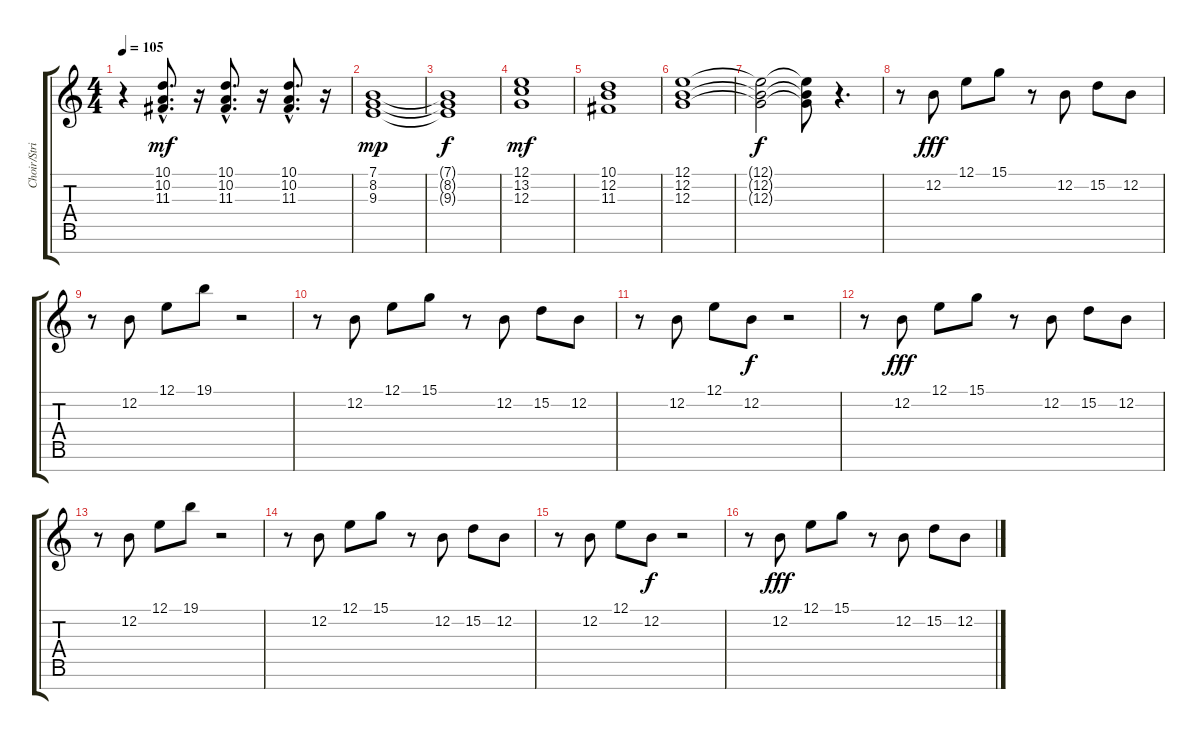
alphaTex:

\track ("Choir/Strings" "Choir/Stri") {instrument pizzicatostrings}
\staff {score tabs}
\tuning (E4 B3 G3 D3 A2 E2 B1) {hide}
\ts (4 4)
\tempo 105
\clef g2
\ks c
r.4{dy mf instrument choiraahs} (10.1{hac} 10.2{hac} 11.3{hac}).8{d} r.16 (10.1{hac} 10.2{hac} 11.3{hac}).8{d} r.16 (10.1{hac} 10.2{hac} 11.3{hac}).8{d} r.16 |
(7.1 8.2 9.3).1{dy mp instrument choiraahs} |
(7.1{t} 8.2{t} 9.3{t}).1{dy f} |
(12.1 13.2 12.3).1{dy mf instrument choiraahs} |
(10.1 12.2 11.3).1{instrument choiraahs} |
(12.1 12.2 12.3).1{instrument choiraahs} |
(12.1{t} 12.2{t} 12.3{t}).2{dy f} (12.1{t} 12.2{t} 12.3{t}).8 r.4{d balance 8} |
r.8{volume 11 balance 8 instrument pizzicatostrings} 12.2.8{dy fff} 12.1.8 15.1.8 r.8 12.2.8 15.2.8 12.2.8 |
r.8 12.2.8 12.1.8 19.1.8 r.2 |
r.8{volume 11 instrument pizzicatostrings} 12.2.8 12.1.8 15.1.8 r.8 12.2.8 15.2.8 12.2.8 |
r.8 12.2.8 12.1.8 12.2.8{dy f} r.2 |
r.8{volume 11 instrument pizzicatostrings} 12.2.8{dy fff} 12.1.8 15.1.8 r.8 12.2.8 15.2.8 12.2.8 |
r.8 12.2.8 12.1.8 19.1.8 r.2 |
r.8{volume 11 instrument pizzicatostrings} 12.2.8 12.1.8 15.1.8 r.8 12.2.8 15.2.8 12.2.8 |
r.8 12.2.8 12.1.8 12.2.8{dy f} r.2 |
r.8{volume 11 instrument pizzicatostrings} 12.2.8{dy fff} 12.1.8 15.1.8 r.8 12.2.8 15.2.8 12.2.8
